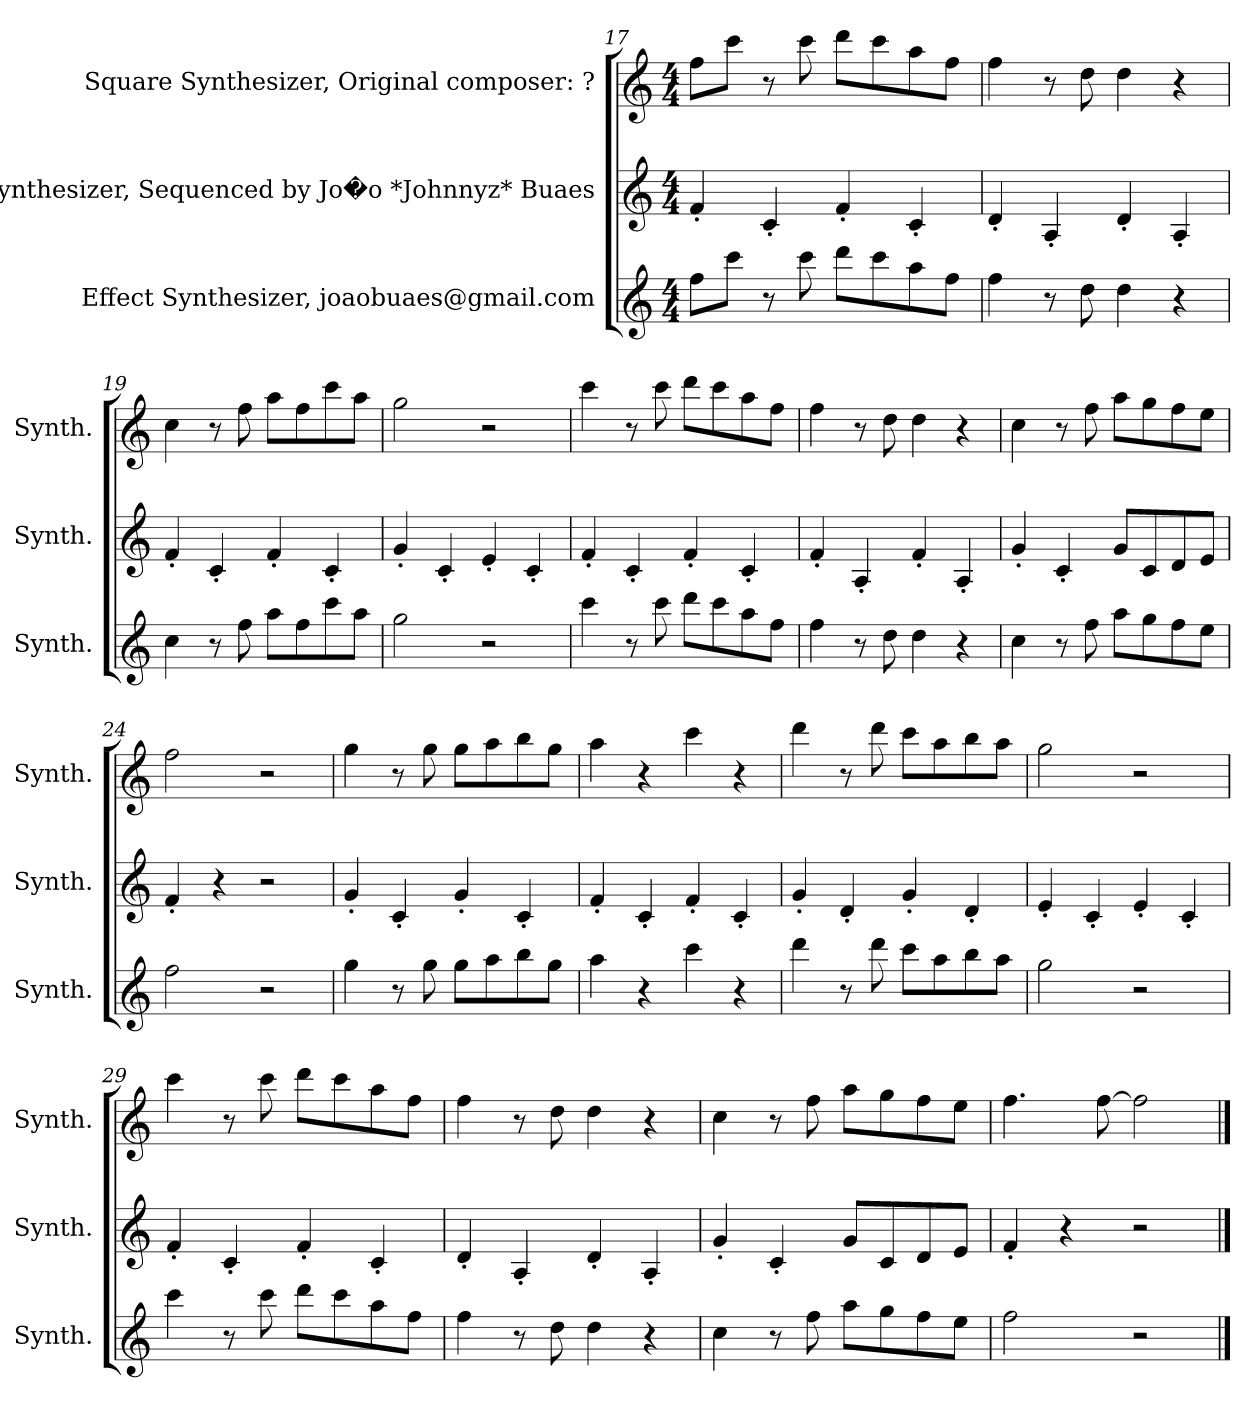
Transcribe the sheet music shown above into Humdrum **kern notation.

**kern	**kern	**kern
*part3	*part2	*part1
*staff3	*staff2	*staff1
*I"Effect Synthesizer, joaobuaes@gmail.com	*I"Square Synthesizer, Sequenced by Jo�o *Johnnyz* Buaes	*I"Square Synthesizer, Original composer: ?
*I'Synth.	*I'Synth.	*I'Synth.
*clefG2	*clefG2	*clefG2
*k[]	*k[]	*k[]
*M4/4	*M4/4	*M4/4
=17	=17	=17
8ff\L	4f'/	8ff\L
8ccc\J	.	8ccc\J
8r	4c'/	8r
8ccc\	.	8ccc\
8ddd\L	4f'/	8ddd\L
8ccc\	.	8ccc\
8aa\	4c'/	8aa\
8ff\J	.	8ff\J
=18	=18	=18
4ff\	4d'/	4ff\
8r	4A'/	8r
8dd\	.	8dd\
4dd\	4d'/	4dd\
4r	4A'/	4r
=19	=19	=19
4cc\	4f'/	4cc\
8r	4c'/	8r
8ff\	.	8ff\
8aa\L	4f'/	8aa\L
8ff\	.	8ff\
8ccc\	4c'/	8ccc\
8aa\J	.	8aa\J
=20	=20	=20
2gg\	4g'/	2gg\
.	4c'/	.
2r	4e'/	2r
.	4c'/	.
!!LO:PB:g=z
=21	=21	=21
4ccc\	4f'/	4ccc\
8r	4c'/	8r
8ccc\	.	8ccc\
8ddd\L	4f'/	8ddd\L
8ccc\	.	8ccc\
8aa\	4c'/	8aa\
8ff\J	.	8ff\J
=22	=22	=22
4ff\	4f'/	4ff\
8r	4A'/	8r
8dd\	.	8dd\
4dd\	4f'/	4dd\
4r	4A'/	4r
=23	=23	=23
4cc\	4g'/	4cc\
8r	4c'/	8r
8ff\	.	8ff\
8aa\L	8g/L	8aa\L
8gg\	8c/	8gg\
8ff\	8d/	8ff\
8ee\J	8e/J	8ee\J
=24	=24	=24
2ff\	4f'/	2ff\
.	4r	.
2r	2r	2r
=25	=25	=25
4gg\	4g'/	4gg\
8r	4c'/	8r
8gg\	.	8gg\
8gg\L	4g'/	8gg\L
8aa\	.	8aa\
8bb\	4c'/	8bb\
8gg\J	.	8gg\J
=26	=26	=26
4aa\	4f'/	4aa\
4r	4c'/	4r
4ccc\	4f'/	4ccc\
4r	4c'/	4r
!!LO:LB:g=z
=27	=27	=27
4ddd\	4g'/	4ddd\
8r	4d'/	8r
8ddd\	.	8ddd\
8ccc\L	4g'/	8ccc\L
8aa\	.	8aa\
8bb\	4d'/	8bb\
8aa\J	.	8aa\J
=28	=28	=28
2gg\	4e'/	2gg\
.	4c'/	.
2r	4e'/	2r
.	4c'/	.
=29	=29	=29
4ccc\	4f'/	4ccc\
8r	4c'/	8r
8ccc\	.	8ccc\
8ddd\L	4f'/	8ddd\L
8ccc\	.	8ccc\
8aa\	4c'/	8aa\
8ff\J	.	8ff\J
=30	=30	=30
4ff\	4d'/	4ff\
8r	4A'/	8r
8dd\	.	8dd\
4dd\	4d'/	4dd\
4r	4A'/	4r
=31	=31	=31
4cc\	4g'/	4cc\
8r	4c'/	8r
8ff\	.	8ff\
8aa\L	8g/L	8aa\L
8gg\	8c/	8gg\
8ff\	8d/	8ff\
8ee\J	8e/J	8ee\J
=32	=32	=32
2ff\	4f'/	4.ff\
.	4r	.
.	.	[8ff\
2r	2r	2ff\]
==	==	==
*-	*-	*-
